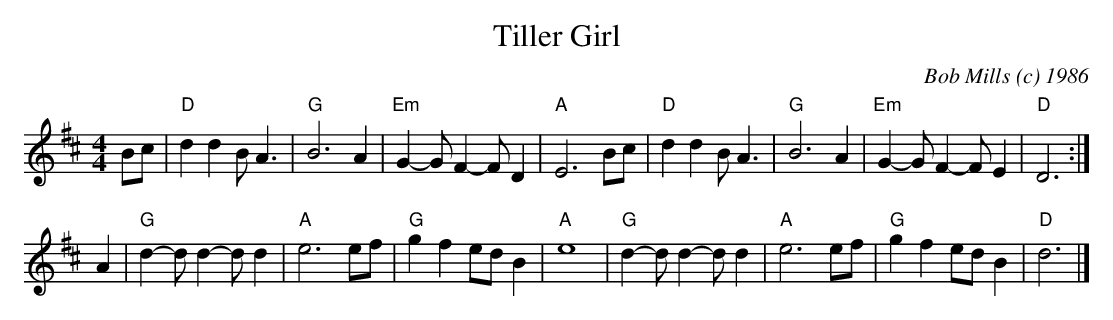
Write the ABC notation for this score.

X:1
T:Tiller Girl
C:Bob Mills (c) 1986
M:4/4
K:D
L: 1/4
B/c/|"D"d d B< A| "G"B3 A |"Em"G-G/ F-F/ D|"A"E3 B/c/|\
"D"d d B< A| "G"B3 A |"Em"G-G/ F-F/ E|"D"D3 :|
A| "G"d-d/ d-d/ d|"A"e3 e/f/|"G"g f e/d/ B| "A"e4|\
"G"d-d/ d-d/ d|"A"e3 e/f/|"G"g f e/d/ B| "D"d3|]
